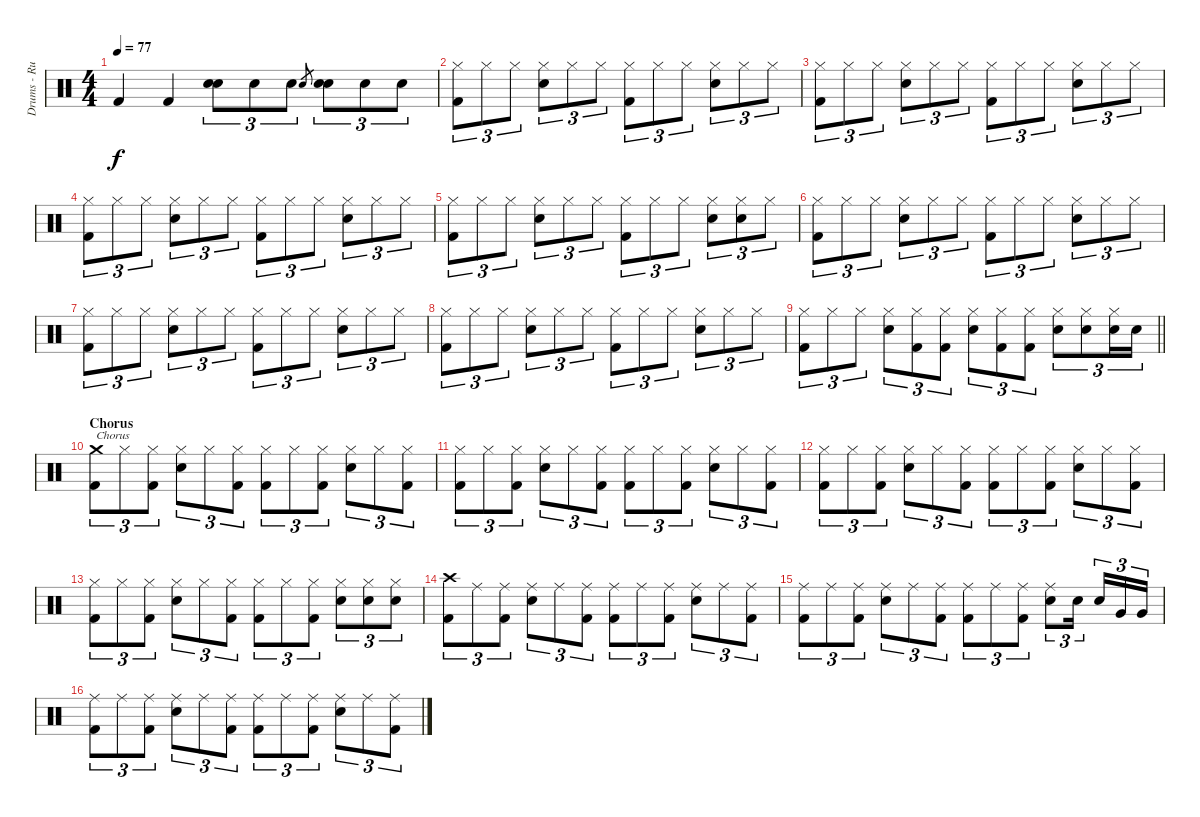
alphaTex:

\track ("Drums - Rudd" "Drums - Ru") {instrument percussion}
\staff {score}
\articulation defaults
\ts (4 4)
\tempo 77
\clef neutral
\ks c "Kick (hit) 2".4{dy f} "Kick (hit) 2".4
("Electric Snare (hit)" "Electric Snare (hit)").8{tu (3 2)} "Electric Snare (hit)".8{tu (3 2)} "Electric Snare (hit)".8{tu (3 2)} "Electric Snare (hit)".8{gr} ("Electric Snare (hit)" "Electric Snare (hit)").8{tu (3 2)} "Electric Snare (hit)".8{tu (3 2)} "Electric Snare (hit)".8{tu (3 2)} |
("Kick (hit) 2" "Hi-Hat (closed)").8{tu (3 2)} "Hi-Hat (closed)".8{tu (3 2)} "Hi-Hat (closed)".8{tu (3 2)} ("Electric Snare (hit)" "Hi-Hat (closed)").8{tu (3 2)} "Hi-Hat (closed)".8{tu (3 2)} "Hi-Hat (closed)".8{tu (3 2)} ("Kick (hit) 2" "Hi-Hat (closed)").8{tu (3 2)} "Hi-Hat (closed)".8{tu (3 2)} "Hi-Hat (closed)".8{tu (3 2)} ("Electric Snare (hit)" "Hi-Hat (closed)").8{tu (3 2)} "Hi-Hat (closed)".8{tu (3 2)} "Hi-Hat (closed)".8{tu (3 2)} |
("Kick (hit) 2" "Hi-Hat (closed)").8{tu (3 2)} "Hi-Hat (closed)".8{tu (3 2)} "Hi-Hat (closed)".8{tu (3 2)} ("Electric Snare (hit)" "Hi-Hat (closed)").8{tu (3 2)} "Hi-Hat (closed)".8{tu (3 2)} "Hi-Hat (closed)".8{tu (3 2)} ("Kick (hit) 2" "Hi-Hat (closed)").8{tu (3 2)} "Hi-Hat (closed)".8{tu (3 2)} "Hi-Hat (closed)".8{tu (3 2)} ("Electric Snare (hit)" "Hi-Hat (closed)").8{tu (3 2)} "Hi-Hat (closed)".8{tu (3 2)} "Hi-Hat (closed)".8{tu (3 2)} |
("Kick (hit) 2" "Hi-Hat (closed)").8{tu (3 2)} "Hi-Hat (closed)".8{tu (3 2)} "Hi-Hat (closed)".8{tu (3 2)} ("Electric Snare (hit)" "Hi-Hat (closed)").8{tu (3 2)} "Hi-Hat (closed)".8{tu (3 2)} "Hi-Hat (closed)".8{tu (3 2)} ("Kick (hit) 2" "Hi-Hat (closed)").8{tu (3 2)} "Hi-Hat (closed)".8{tu (3 2)} "Hi-Hat (closed)".8{tu (3 2)} ("Electric Snare (hit)" "Hi-Hat (closed)").8{tu (3 2)} "Hi-Hat (closed)".8{tu (3 2)} "Hi-Hat (closed)".8{tu (3 2)} |
("Kick (hit) 2" "Hi-Hat (closed)").8{tu (3 2)} "Hi-Hat (closed)".8{tu (3 2)} "Hi-Hat (closed)".8{tu (3 2)} ("Electric Snare (hit)" "Hi-Hat (closed)").8{tu (3 2)} "Hi-Hat (closed)".8{tu (3 2)} "Hi-Hat (closed)".8{tu (3 2)} ("Kick (hit) 2" "Hi-Hat (closed)").8{tu (3 2)} "Hi-Hat (closed)".8{tu (3 2)} "Hi-Hat (closed)".8{tu (3 2)} ("Electric Snare (hit)" "Hi-Hat (closed)").8{tu (3 2)} ("Electric Snare (hit)" "Hi-Hat (closed)").8{tu (3 2)} "Hi-Hat (closed)".8{tu (3 2)} |
("Kick (hit) 2" "Hi-Hat (closed)").8{tu (3 2)} "Hi-Hat (closed)".8{tu (3 2)} "Hi-Hat (closed)".8{tu (3 2)} ("Electric Snare (hit)" "Hi-Hat (closed)").8{tu (3 2)} "Hi-Hat (closed)".8{tu (3 2)} "Hi-Hat (closed)".8{tu (3 2)} ("Kick (hit) 2" "Hi-Hat (closed)").8{tu (3 2)} "Hi-Hat (closed)".8{tu (3 2)} "Hi-Hat (closed)".8{tu (3 2)} ("Electric Snare (hit)" "Hi-Hat (closed)").8{tu (3 2)} "Hi-Hat (closed)".8{tu (3 2)} "Hi-Hat (closed)".8{tu (3 2)} |
("Kick (hit) 2" "Hi-Hat (closed)").8{tu (3 2)} "Hi-Hat (closed)".8{tu (3 2)} "Hi-Hat (closed)".8{tu (3 2)} ("Electric Snare (hit)" "Hi-Hat (closed)").8{tu (3 2)} "Hi-Hat (closed)".8{tu (3 2)} "Hi-Hat (closed)".8{tu (3 2)} ("Kick (hit) 2" "Hi-Hat (closed)").8{tu (3 2)} "Hi-Hat (closed)".8{tu (3 2)} "Hi-Hat (closed)".8{tu (3 2)} ("Electric Snare (hit)" "Hi-Hat (closed)").8{tu (3 2)} "Hi-Hat (closed)".8{tu (3 2)} "Hi-Hat (closed)".8{tu (3 2)} |
("Kick (hit) 2" "Hi-Hat (closed)").8{tu (3 2)} "Hi-Hat (closed)".8{tu (3 2)} "Hi-Hat (closed)".8{tu (3 2)} ("Electric Snare (hit)" "Hi-Hat (closed)").8{tu (3 2)} "Hi-Hat (closed)".8{tu (3 2)} "Hi-Hat (closed)".8{tu (3 2)} ("Kick (hit) 2" "Hi-Hat (closed)").8{tu (3 2)} "Hi-Hat (closed)".8{tu (3 2)} "Hi-Hat (closed)".8{tu (3 2)} ("Electric Snare (hit)" "Hi-Hat (closed)").8{tu (3 2)} "Hi-Hat (closed)".8{tu (3 2)} "Hi-Hat (closed)".8{tu (3 2)} |
\barLineRight lightlight
("Kick (hit) 2" "Hi-Hat (closed)").8{tu (3 2)} "Hi-Hat (closed)".8{tu (3 2)} "Hi-Hat (closed)".8{tu (3 2)} ("Electric Snare (hit)" "Hi-Hat (closed)").8{tu (3 2)} ("Kick (hit) 2" "Hi-Hat (closed)").8{tu (3 2)} ("Kick (hit) 2" "Hi-Hat (closed)").8{tu (3 2)} ("Electric Snare (hit)" "Hi-Hat (closed)").8{tu (3 2)} ("Kick (hit) 2" "Hi-Hat (closed)").8{tu (3 2)} ("Kick (hit) 2" "Hi-Hat (closed)").8{tu (3 2)} ("Electric Snare (hit)" "Hi-Hat (closed)").8{tu (3 2)} ("Electric Snare (hit)" "Hi-Hat (closed)").8{tu (3 2)} ("Electric Snare (hit)" "Hi-Hat (closed)").16{tu (3 2)} "Electric Snare (hit)".16{tu (3 2)} |
\section ("" "Chorus")
("Kick (hit) 2" "Crash medium (hit)").8{tu (3 2) txt "Chorus"} "Hi-Hat (closed)".8{tu (3 2)} ("Kick (hit) 2" "Hi-Hat (closed)").8{tu (3 2)} ("Electric Snare (hit)" "Hi-Hat (closed)").8{tu (3 2)} "Hi-Hat (closed)".8{tu (3 2)} ("Kick (hit) 2" "Hi-Hat (closed)").8{tu (3 2)} ("Kick (hit) 2" "Hi-Hat (closed)").8{tu (3 2)} "Hi-Hat (closed)".8{tu (3 2)} ("Kick (hit) 2" "Hi-Hat (closed)").8{tu (3 2)} ("Electric Snare (hit)" "Hi-Hat (closed)").8{tu (3 2)} "Hi-Hat (closed)".8{tu (3 2)} ("Kick (hit) 2" "Hi-Hat (closed)").8{tu (3 2)} |
("Kick (hit) 2" "Hi-Hat (closed)").8{tu (3 2)} "Hi-Hat (closed)".8{tu (3 2)} ("Kick (hit) 2" "Hi-Hat (closed)").8{tu (3 2)} ("Electric Snare (hit)" "Hi-Hat (closed)").8{tu (3 2)} "Hi-Hat (closed)".8{tu (3 2)} ("Kick (hit) 2" "Hi-Hat (closed)").8{tu (3 2)} ("Kick (hit) 2" "Hi-Hat (closed)").8{tu (3 2)} "Hi-Hat (closed)".8{tu (3 2)} ("Kick (hit) 2" "Hi-Hat (closed)").8{tu (3 2)} ("Electric Snare (hit)" "Hi-Hat (closed)").8{tu (3 2)} "Hi-Hat (closed)".8{tu (3 2)} ("Kick (hit) 2" "Hi-Hat (closed)").8{tu (3 2)} |
("Kick (hit) 2" "Hi-Hat (closed)").8{tu (3 2)} "Hi-Hat (closed)".8{tu (3 2)} ("Kick (hit) 2" "Hi-Hat (closed)").8{tu (3 2)} ("Electric Snare (hit)" "Hi-Hat (closed)").8{tu (3 2)} "Hi-Hat (closed)".8{tu (3 2)} ("Kick (hit) 2" "Hi-Hat (closed)").8{tu (3 2)} ("Kick (hit) 2" "Hi-Hat (closed)").8{tu (3 2)} "Hi-Hat (closed)".8{tu (3 2)} ("Kick (hit) 2" "Hi-Hat (closed)").8{tu (3 2)} ("Electric Snare (hit)" "Hi-Hat (closed)").8{tu (3 2)} "Hi-Hat (closed)".8{tu (3 2)} ("Kick (hit) 2" "Hi-Hat (closed)").8{tu (3 2)} |
("Kick (hit) 2" "Hi-Hat (closed)").8{tu (3 2)} "Hi-Hat (closed)".8{tu (3 2)} ("Kick (hit) 2" "Hi-Hat (closed)").8{tu (3 2)} ("Electric Snare (hit)" "Hi-Hat (closed)").8{tu (3 2)} "Hi-Hat (closed)".8{tu (3 2)} ("Kick (hit) 2" "Hi-Hat (closed)").8{tu (3 2)} ("Kick (hit) 2" "Hi-Hat (closed)").8{tu (3 2)} "Hi-Hat (closed)".8{tu (3 2)} ("Kick (hit) 2" "Hi-Hat (closed)").8{tu (3 2)} ("Electric Snare (hit)" "Hi-Hat (closed)").8{tu (3 2)} ("Electric Snare (hit)" "Hi-Hat (closed)").8{tu (3 2)} ("Electric Snare (hit)" "Hi-Hat (closed)").8{tu (3 2)} |
("Kick (hit) 2" "Crash high (hit)").8{tu (3 2)} "Ride (middle)".8{tu (3 2)} ("Kick (hit) 2" "Ride (middle)").8{tu (3 2)} ("Electric Snare (hit)" "Ride (middle)").8{tu (3 2)} "Ride (middle)".8{tu (3 2)} ("Kick (hit) 2" "Ride (middle)").8{tu (3 2)} ("Kick (hit) 2" "Ride (middle)").8{tu (3 2)} "Ride (middle)".8{tu (3 2)} ("Kick (hit) 2" "Ride (middle)").8{tu (3 2)} ("Electric Snare (hit)" "Ride (middle)").8{tu (3 2)} "Ride (middle)".8{tu (3 2)} ("Kick (hit) 2" "Ride (middle)").8{tu (3 2)} |
("Kick (hit) 2" "Ride (middle)").8{tu (3 2)} "Ride (middle)".8{tu (3 2)} ("Kick (hit) 2" "Ride (middle)").8{tu (3 2)} ("Electric Snare (hit)" "Ride (middle)").8{tu (3 2)} "Ride (middle)".8{tu (3 2)} ("Kick (hit) 2" "Ride (middle)").8{tu (3 2)} ("Kick (hit) 2" "Ride (middle)").8{tu (3 2)} "Ride (middle)".8{tu (3 2)} ("Kick (hit) 2" "Ride (middle)").8{tu (3 2)} ("Electric Snare (hit)" "Ride (middle)").8{tu (3 2)} "Electric Snare (hit)".16{tu (3 2) beam splitsecondary} "Electric Snare (hit)".16{tu (3 2)} "Very Low Tom (hit)".16{tu (3 2)} "Very Low Tom (hit)".16{tu (3 2)} |
("Kick (hit) 2" "Ride (middle)").8{tu (3 2)} "Ride (middle)".8{tu (3 2)} ("Kick (hit) 2" "Ride (middle)").8{tu (3 2)} ("Electric Snare (hit)" "Ride (middle)").8{tu (3 2)} "Ride (middle)".8{tu (3 2)} ("Kick (hit) 2" "Ride (middle)").8{tu (3 2)} ("Kick (hit) 2" "Ride (middle)").8{tu (3 2)} "Ride (middle)".8{tu (3 2)} ("Kick (hit) 2" "Ride (middle)").8{tu (3 2)} ("Electric Snare (hit)" "Ride (middle)").8{tu (3 2)} "Ride (middle)".8{tu (3 2)} ("Kick (hit) 2" "Ride (middle)").8{tu (3 2)}
